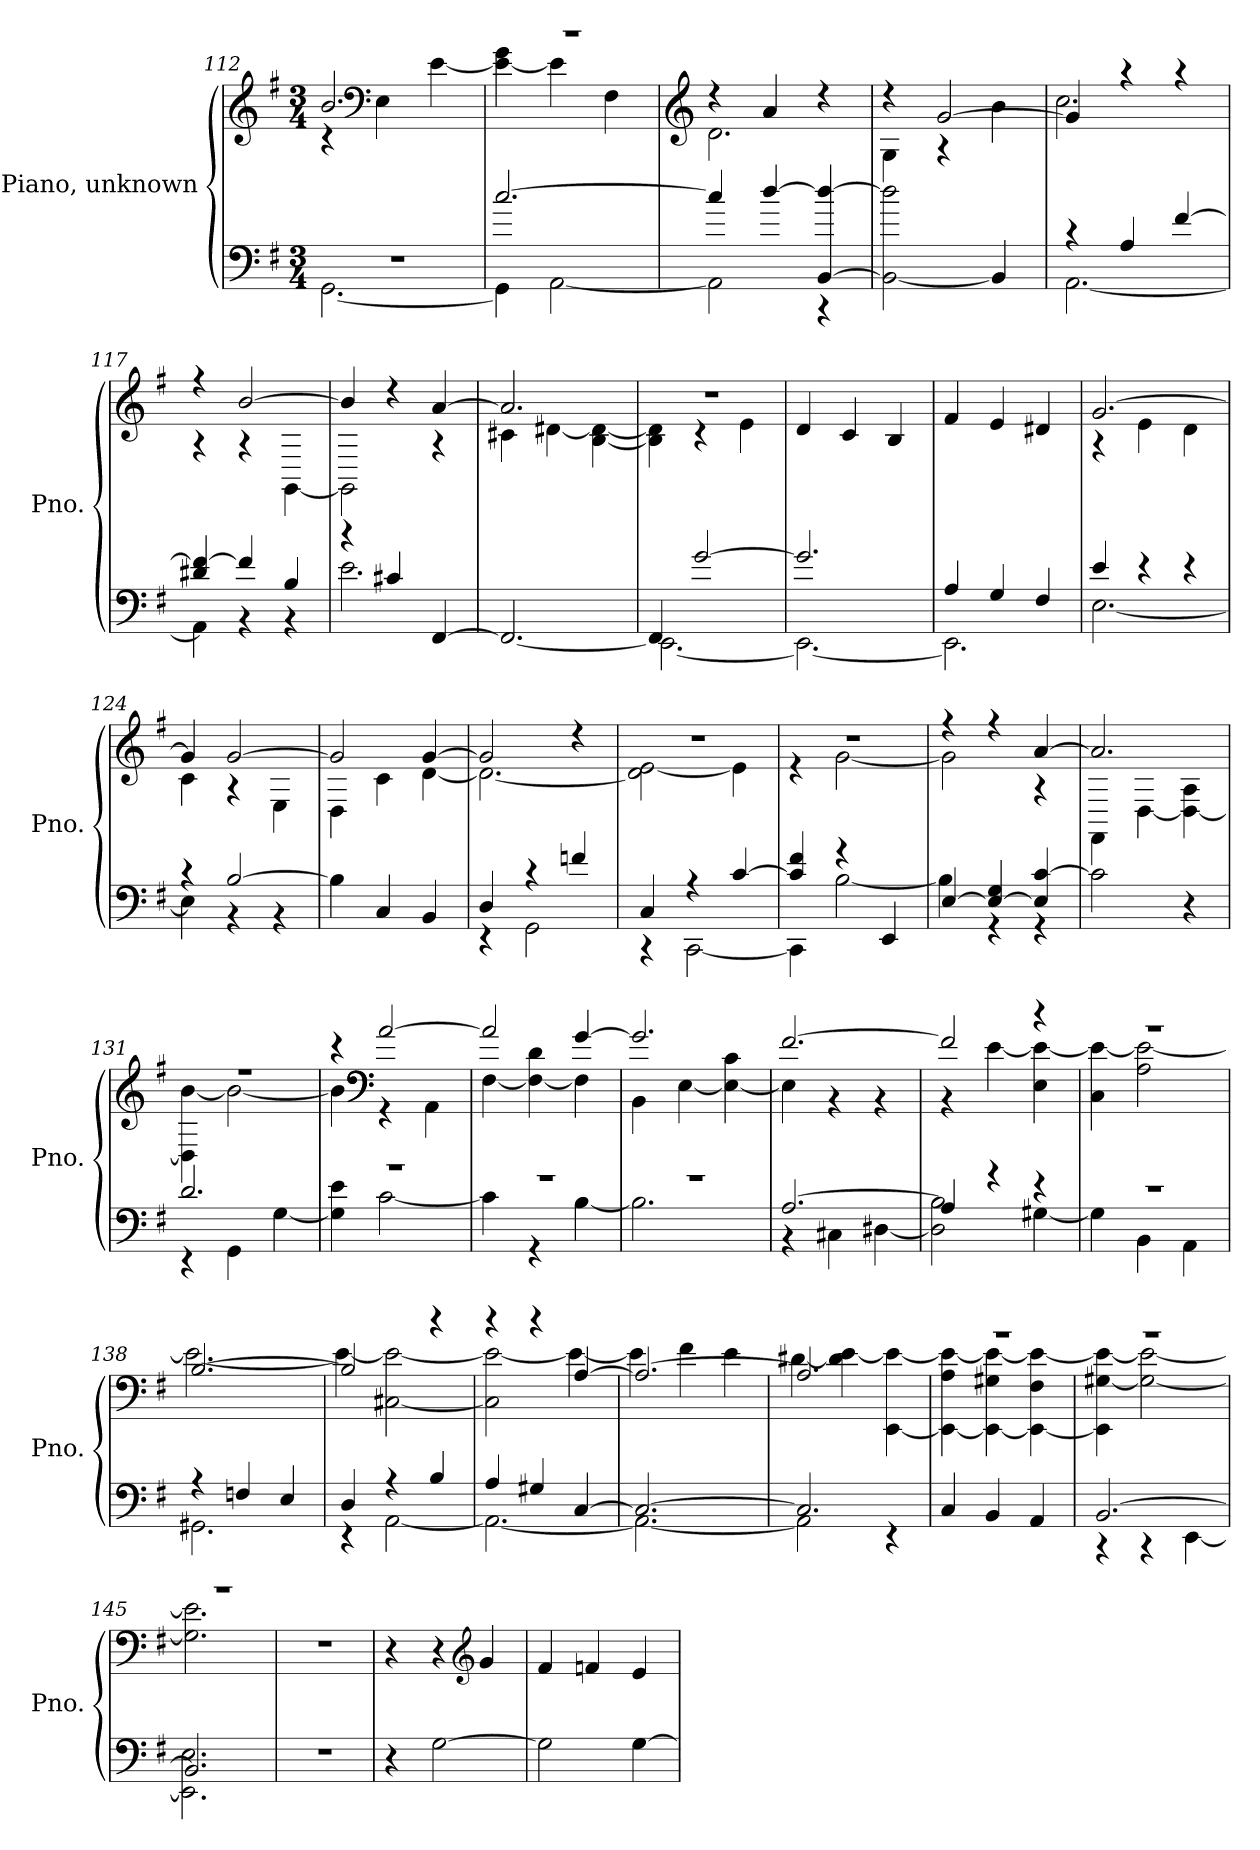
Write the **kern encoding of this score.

**kern	**kern
*part1	*part1
*staff2	*staff1
*I"Piano, unknown	*
*I'Pno.	*
*clefF4	*clefG2
*k[f#]	*k[f#]
*M3/4	*M3/4
=112	=112
*^	*^
2.r	[2.GG\	2.b/	4r
*	*	*clefF4	*
.	.	.	4E\
.	.	.	[4e\
=113	=113	=113	=113
[2.cc/	4GG\]	2.r	4e\_ 4g\
.	[2AA\	.	4e\]
.	.	.	4F#\
=114	=114	=114	=114
*	*	*clefG2	*
4cc/]	2AA\]	4r	2.d\
[4dd/	.	4a/	.
[4BB/ 4dd/_	4r	4r	.
*v	*v	*	*
=115	=115	=115
2BB\_ 2dd\]	4r	4G\
.	[2g/	4r
4BB/]	.	4b\
!!LO:LB:g=z	!!
=116	=116	=116
*^	*	*
4r	[2.AA\	4g/]	2.cc\
4A/	.	4r	.
[4f#/	.	4r	.
=117	=117	=117	=117
4d#X/ 4f#/_	4AA\]	4r	4r
4f#/]	4r	[2b/	4r
4B/	4r	.	[4GG\
=118	=118	=118	=118
4r	2.e\	4b/]	2GG\]
4c#X/	.	4r	.
[4FF#/	.	[4a/	4r
*v	*v	*	*
=119	=119	=119
2.FF#/_	2.a/]	4c#X\
.	.	[4d#X\
.	.	[4B\ 4d#\_
=120	=120	=120
*^	*	*
4FF#/]	[2.EE\	2.r	4B\] 4d#\]
[2g/	.	.	4r
.	.	.	4e\
*	*	*v	*v
=121	=121	=121
2.g/]	2.EE\_	4d/
.	.	4c/
.	.	4B/
=122	=122	=122
4A/	2.EE\]	4f#/
4G/	.	4e/
4F#/	.	4d#X/
=123	=123	=123
*	*	*^
4e/	[2.E\	[2.g/	4r
4r	.	.	4e\
4r	.	.	4d\
!!LO:LB:g=z	!!
=124	=124	=124	=124
4r	4E\]	4g/]	4c\
[2B/	4r	[2g/	4r
.	4r	.	4E\
*v	*v	*	*
=125	=125	=125
4B\]	2g/]	4D\
4C/	.	4c\
4BB/	[4g/	[4d\
=126	=126	=126
*^	*	*
4D/	4r	2g/]	2.d\_
4r	2GG\	.	.
4fn/	.	4r	.
=127	=127	=127	=127
4C/	4r	2.r	2d\] [2e\
4r	[2CC\	.	.
[4c/	.	.	4e\]
=128	=128	=128	=128
4c/] 4f#/	4CC\]	2.r	4r
4r	[2B\	.	[2g\
4EE/	.	.	.
=129	=129	=129	=129
[4E/	4B\]	4r	2g\]
4E/_ 4G/	4r	4r	.
4E/] [4c/	4r	[4a/	4r
*v	*v	*	*
=130	=130	=130
2c\]	2.a/]	4FF#\
.	.	[4D\
4r	.	4D\_ 4A\
=131	=131	=131
*^	*	*
2.d/	4r	2.r	4D\] [4b\
.	4GG\	.	2b\_
.	[4G\	.	.
!!LO:LB:g=z	!!
=132	=132	=132	=132
2.r	4G\] 4e\	4r	4b\]
*	*	*clefF4	*
.	[2c\	[2a/	4r
.	.	.	4AA\
=133	=133	=133	=133
2.r	4c\]	2a/]	[4F#\
.	4r	.	4F#\_ 4d\
.	[4B\	[4g/	4F#\]
=134	=134	=134	=134
2.r	2.B\]	2.g/]	4BB\
.	.	.	[4E\
.	.	.	4E\_ 4c\
=135	=135	=135	=135
[2.A/	4r	[2.f#/	4E\]
.	4C#X\	.	4r
.	[4D#X\	.	4r
=136	=136	=136	=136
4A/]	2D#\] 2B\	2f#/]	4r
4r	.	.	[4e\
4r	[4G#X\	4r	4E\ 4e\_
=137	=137	=137	=137
2.r	4G#\]	2.r	4C\ 4e\_
.	4BB\	.	2A\ 2e\_
.	4AA\	.	.
=138	=138	=138	=138
4r	2.GG#X\	[2.B/	2.e\_
4Fn/	.	.	.
4E/	.	.	.
=139	=139	=139	=139
4D/	4r	2B/]	4e\_
4r	[2AA\	.	[2C#X\ 2e\_
4B/	.	4r	.
!!LO:PB:g=z	!!
=140	=140	=140	=140
4A/	2.AA\_	4r	2C#\] 2e\_
4G#X/	.	4r	.
[4C/	.	[4A/	4e\_
=141	=141	=141	=141
2.C/_	2.AA\_	2.A/_	4e\]
.	.	.	4f#\
.	.	.	4e\
=142	=142	=142	=142
2.C/]	2AA\]	2.A/]	[4d#X\
.	.	.	4d#\] [4e\
.	4r	.	[4EE\ 4e\_
*v	*v	*	*
=143	=143	=143
4C/	2.r	4EE\_ 4A\ 4e\_
4BB/	.	4EE\_ 4G#X\ 4e\_
4AA/	.	4EE\_ 4F#\ 4e\_
=144	=144	=144
*^	*	*
[2.BB/	4r	2.r	4EE\] [4G#X\ 4e\_
.	4r	.	2G#\_ 2e\_
.	[4EE\	.	.
=145	=145	=145	=145
2.BB/]	2.EE\] 2.E\	2.r	2.G#\] 2.e\]
*v	*v	*	*
*	*v	*v
=146	=146
2.r	2.r
=147	=147
4r	4r
[2G\	4r
*	*clefG2
.	4g/
!!LO:LB:g=z
=148	=148
2G\]	4f#/
.	4fn/
[4G\	4e/
=	=
*-	*-
